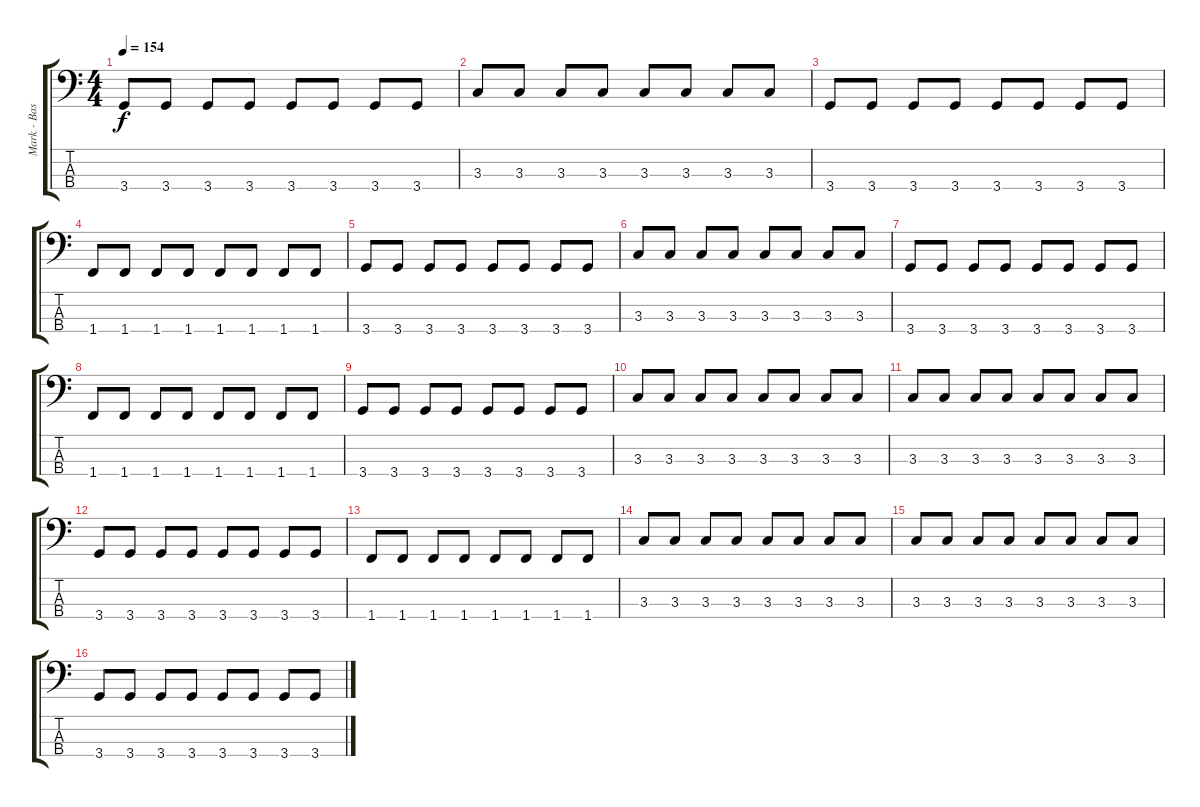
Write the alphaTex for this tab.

\track ("Mark - Bass" "Mark - Bas") {instrument electricbasspick}
\staff {score tabs}
\tuning (G2 D2 A1 E1) {hide}
\ts (4 4)
\tempo 154
\clef f4
\ks c
3.4.8{dy f} 3.4.8 3.4.8 3.4.8 3.4.8 3.4.8 3.4.8 3.4.8 |
3.3.8 3.3.8 3.3.8 3.3.8 3.3.8 3.3.8 3.3.8 3.3.8 |
3.4.8 3.4.8 3.4.8 3.4.8 3.4.8 3.4.8 3.4.8 3.4.8 |
1.4.8 1.4.8 1.4.8 1.4.8 1.4.8 1.4.8 1.4.8 1.4.8 |
3.4.8 3.4.8 3.4.8 3.4.8 3.4.8 3.4.8 3.4.8 3.4.8 |
3.3.8 3.3.8 3.3.8 3.3.8 3.3.8 3.3.8 3.3.8 3.3.8 |
3.4.8 3.4.8 3.4.8 3.4.8 3.4.8 3.4.8 3.4.8 3.4.8 |
1.4.8 1.4.8 1.4.8 1.4.8 1.4.8 1.4.8 1.4.8 1.4.8 |
3.4.8 3.4.8 3.4.8 3.4.8 3.4.8 3.4.8 3.4.8 3.4.8 |
3.3.8 3.3.8 3.3.8 3.3.8 3.3.8 3.3.8 3.3.8 3.3.8 |
3.3.8 3.3.8 3.3.8 3.3.8 3.3.8 3.3.8 3.3.8 3.3.8 |
3.4.8 3.4.8 3.4.8 3.4.8 3.4.8 3.4.8 3.4.8 3.4.8 |
1.4.8 1.4.8 1.4.8 1.4.8 1.4.8 1.4.8 1.4.8 1.4.8 |
3.3.8 3.3.8 3.3.8 3.3.8 3.3.8 3.3.8 3.3.8 3.3.8 |
3.3.8 3.3.8 3.3.8 3.3.8 3.3.8 3.3.8 3.3.8 3.3.8 |
3.4.8 3.4.8 3.4.8 3.4.8 3.4.8 3.4.8 3.4.8 3.4.8
